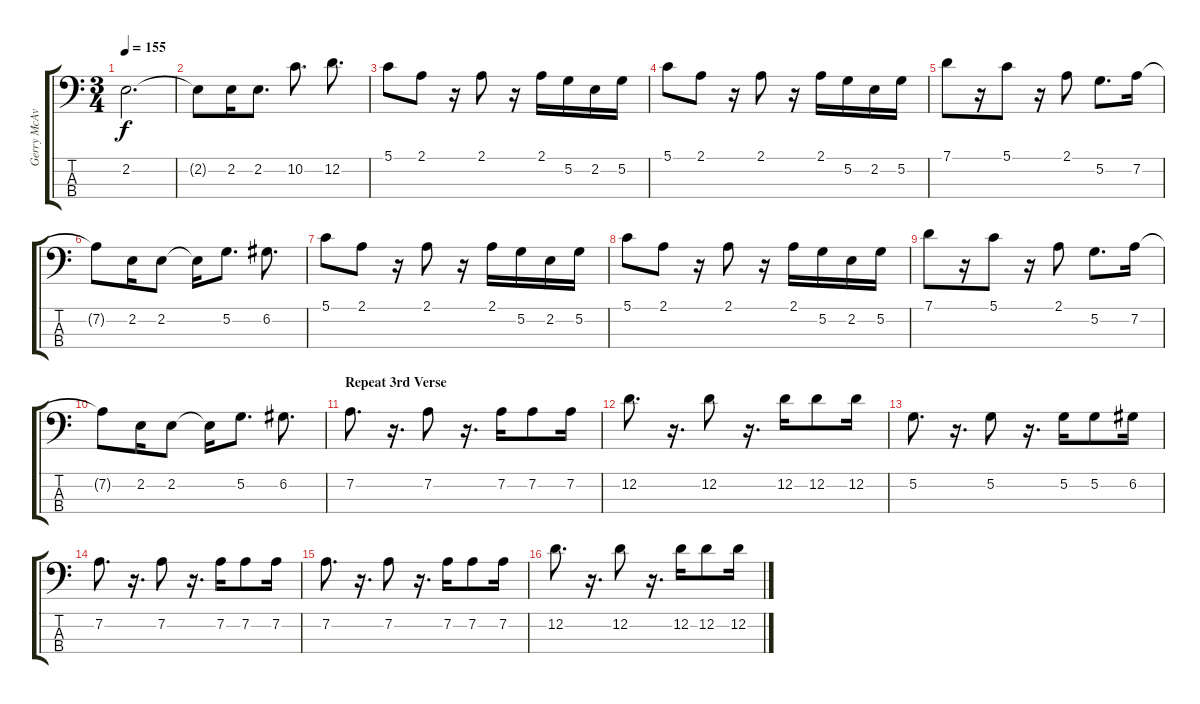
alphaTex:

\track ("Gerry McAvoy" "Gerry McAv") {instrument electricbasspick}
\staff {score tabs}
\tuning (G2 D2 A1 E1) {hide}
\ts (3 4)
\tempo 155
\clef f4
\ks c
2.2.2{d dy f} |
2.2{t}.8 2.2.16 2.2.8{d} 10.2.8{d} 12.2.8{d} |
5.1.8 2.1.8 r.16 2.1.8 r.16 2.1.16 5.2.16 2.2.16 5.2.16 |
5.1.8 2.1.8 r.16 2.1.8 r.16 2.1.16 5.2.16 2.2.16 5.2.16 |
7.1.8 r.16 5.1.8 r.16 2.1.8 5.2.8{d} 7.2.16 |
7.2{t}.8 2.2.16 2.2.8 2.2{t}.16 5.2.8{d} 6.2.8{d} |
5.1.8 2.1.8 r.16 2.1.8 r.16 2.1.16 5.2.16 2.2.16 5.2.16 |
5.1.8 2.1.8 r.16 2.1.8 r.16 2.1.16 5.2.16 2.2.16 5.2.16 |
7.1.8 r.16 5.1.8 r.16 2.1.8 5.2.8{d} 7.2.16 |
7.2{t}.8 2.2.16 2.2.8 2.2{t}.16 5.2.8{d} 6.2.8{d} |
\section ("" "Repeat 3rd Verse")
7.2.8{d} r.16{d} 7.2.8 r.16{d} 7.2.16 7.2.8 7.2.16 |
12.2.8{d} r.16{d} 12.2.8 r.16{d} 12.2.16 12.2.8 12.2.16 |
5.2.8{d} r.16{d} 5.2.8 r.16{d} 5.2.16 5.2.8 6.2.16 |
7.2.8{d} r.16{d} 7.2.8 r.16{d} 7.2.16 7.2.8 7.2.16 |
7.2.8{d} r.16{d} 7.2.8 r.16{d} 7.2.16 7.2.8 7.2.16 |
12.2.8{d} r.16{d} 12.2.8 r.16{d} 12.2.16 12.2.8 12.2.16
